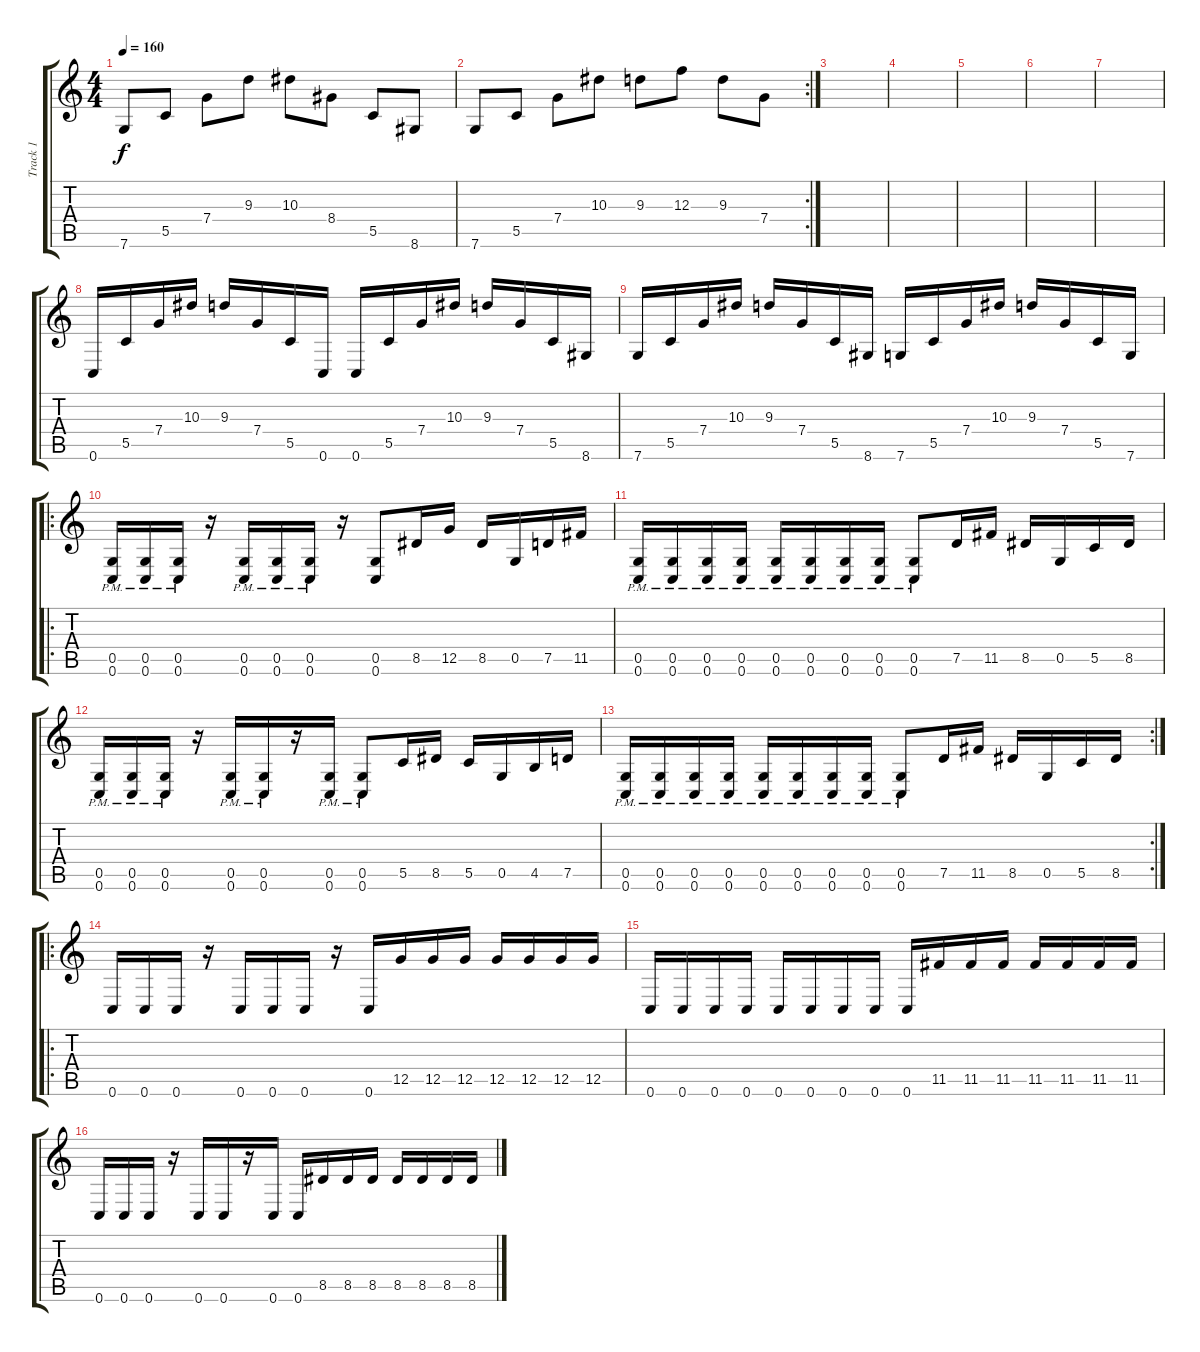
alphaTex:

\track ("Track 1" "Track 1") {instrument distortionguitar}
\staff {score tabs}
\tuning (D4 A3 F3 C3 G2 C2) {hide}
\ts (4 4)
\tempo 160
\clef g2
\ks c
7.6.8{dy f} 5.5.8 7.4.8 9.3.8 10.3.8 8.4.8 5.5.8 8.6.8 |
\rc 2
7.6.8 5.5.8 7.4.8 10.3.8 9.3.8 12.3.8 9.3.8 7.4.8 |
|
|
|
|
|
0.6.16 5.5.16 7.4.16 10.3.16 9.3.16 7.4.16 5.5.16 0.6.16 0.6.16 5.5.16 7.4.16 10.3.16 9.3.16 7.4.16 5.5.16 8.6.16 |
7.6.16 5.5.16 7.4.16 10.3.16 9.3.16 7.4.16 5.5.16 8.6.16 7.6.16 5.5.16 7.4.16 10.3.16 9.3.16 7.4.16 5.5.16 7.6.16 |
\ro
(0.5{pm} 0.6).16 (0.5{pm} 0.6).16 (0.5{pm} 0.6).16 r.16 (0.5{pm} 0.6).16 (0.5{pm} 0.6).16 (0.5{pm} 0.6).16 r.16 (0.5 0.6).8 8.5.16 12.5.16 8.5.16 0.5.16 7.5.16 11.5.16 |
(0.5{pm} 0.6).16 (0.5{pm} 0.6).16 (0.5{pm} 0.6).16 (0.5{pm} 0.6).16 (0.5{pm} 0.6).16 (0.5{pm} 0.6).16 (0.5{pm} 0.6).16 (0.5{pm} 0.6).16 (0.5{pm} 0.6).8 7.5.16 11.5.16 8.5.16 0.5.16 5.5.16 8.5.16 |
(0.5{pm} 0.6).16 (0.5{pm} 0.6).16 (0.5{pm} 0.6).16 r.16 (0.5{pm} 0.6).16 (0.5{pm} 0.6).16 r.16 (0.5{pm} 0.6).16 (0.5{pm} 0.6).8 5.5.16 8.5.16 5.5.16 0.5.16 4.5.16 7.5.16 |
\rc 2
(0.5{pm} 0.6).16 (0.5{pm} 0.6).16 (0.5{pm} 0.6).16 (0.5{pm} 0.6).16 (0.5{pm} 0.6).16 (0.5{pm} 0.6).16 (0.5{pm} 0.6).16 (0.5{pm} 0.6).16 (0.5{pm} 0.6).8 7.5.16 11.5.16 8.5.16 0.5.16 5.5.16 8.5.16 |
\ro
0.6.16 0.6.16 0.6.16 r.16 0.6.16 0.6.16 0.6.16 r.16 0.6.16 12.5.16 12.5.16 12.5.16 12.5.16 12.5.16 12.5.16 12.5.16 |
0.6.16 0.6.16 0.6.16 0.6.16 0.6.16 0.6.16 0.6.16 0.6.16 0.6.16 11.5.16 11.5.16 11.5.16 11.5.16 11.5.16 11.5.16 11.5.16 |
0.6.16 0.6.16 0.6.16 r.16 0.6.16 0.6.16 r.16 0.6.16 0.6.16 8.5.16 8.5.16 8.5.16 8.5.16 8.5.16 8.5.16 8.5.16
